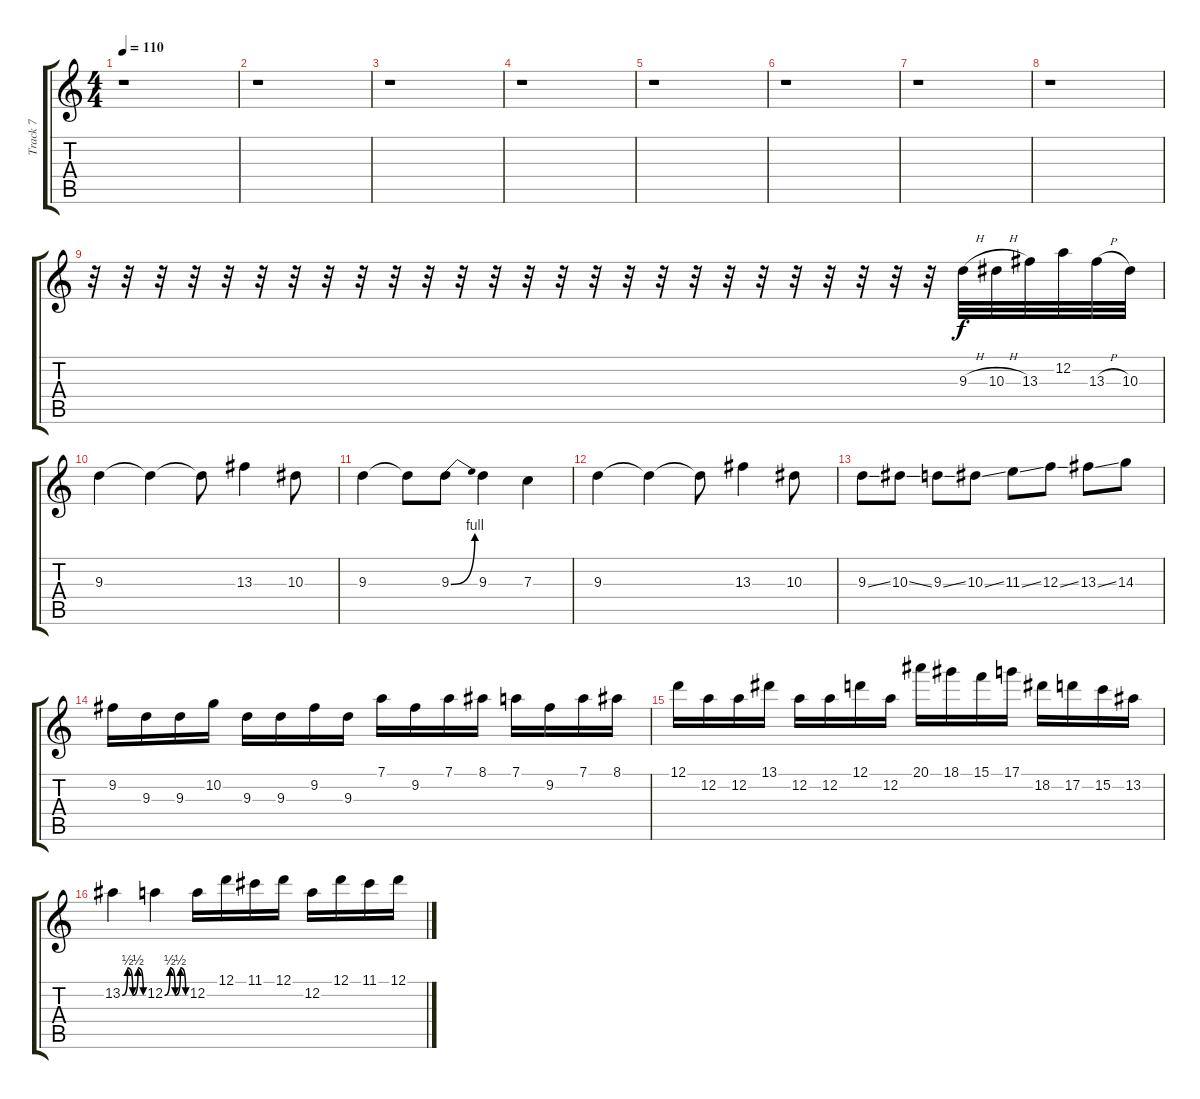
\track ("Track 7" "Track 7") {instrument distortionguitar}
\staff {score tabs}
\tuning (D4 A3 F3 C3 G2 D2) {hide}
\ts (4 4)
\tempo 110
\clef g2
\ks c
r.1{dy f} |
r.1 |
r.1 |
r.1 |
r.1 |
r.1 |
r.1 |
r.1 |
r.32 r.32 r.32 r.32 r.32 r.32 r.32 r.32 r.32 r.32 r.32 r.32 r.32 r.32 r.32 r.32 r.32 r.32 r.32 r.32 r.32 r.32 r.32 r.32 r.32 r.32 9.3{h}.32 10.3{h}.32 13.3.32 12.2.32 13.3{h}.32 10.3.32 |
9.3.4 9.3{t}.4 9.3{t}.8 13.3.4 10.3.8 |
9.3.4 9.3{t}.8 9.3{be (bend 0 0 60 4)}.8 9.3.4 7.3.4 |
9.3.4 9.3{t}.4 9.3{t}.8 13.3.4 10.3.8 |
9.3{ss}.8 10.3{ss}.8 9.3{ss}.8 10.3{ss}.8 11.3{ss}.8 12.3{ss}.8 13.3{ss}.8 14.3.8 |
9.2.16 9.3.16 9.3.16 10.2.16 9.3.16 9.3.16 9.2.16 9.3.16 7.1.16 9.2.16 7.1.16 8.1.16 7.1.16 9.2.16 7.1.16 8.1.16 |
12.1.16 12.2.16 12.2.16 13.1.16 12.2.16 12.2.16 12.1.16 12.2.16 20.1.16 18.1.16 15.1.16 17.1.16 18.2.16 17.2.16 15.2.16 13.2.16 |
13.2{be (custom 0 0 15 2 30 0 45 2 60 0)}.4 12.2{be (custom 0 0 15 2 30 0 45 2 60 0)}.4 12.2.16 12.1.16 11.1.16 12.1.16 12.2.16 12.1.16 11.1.16 12.1.16
